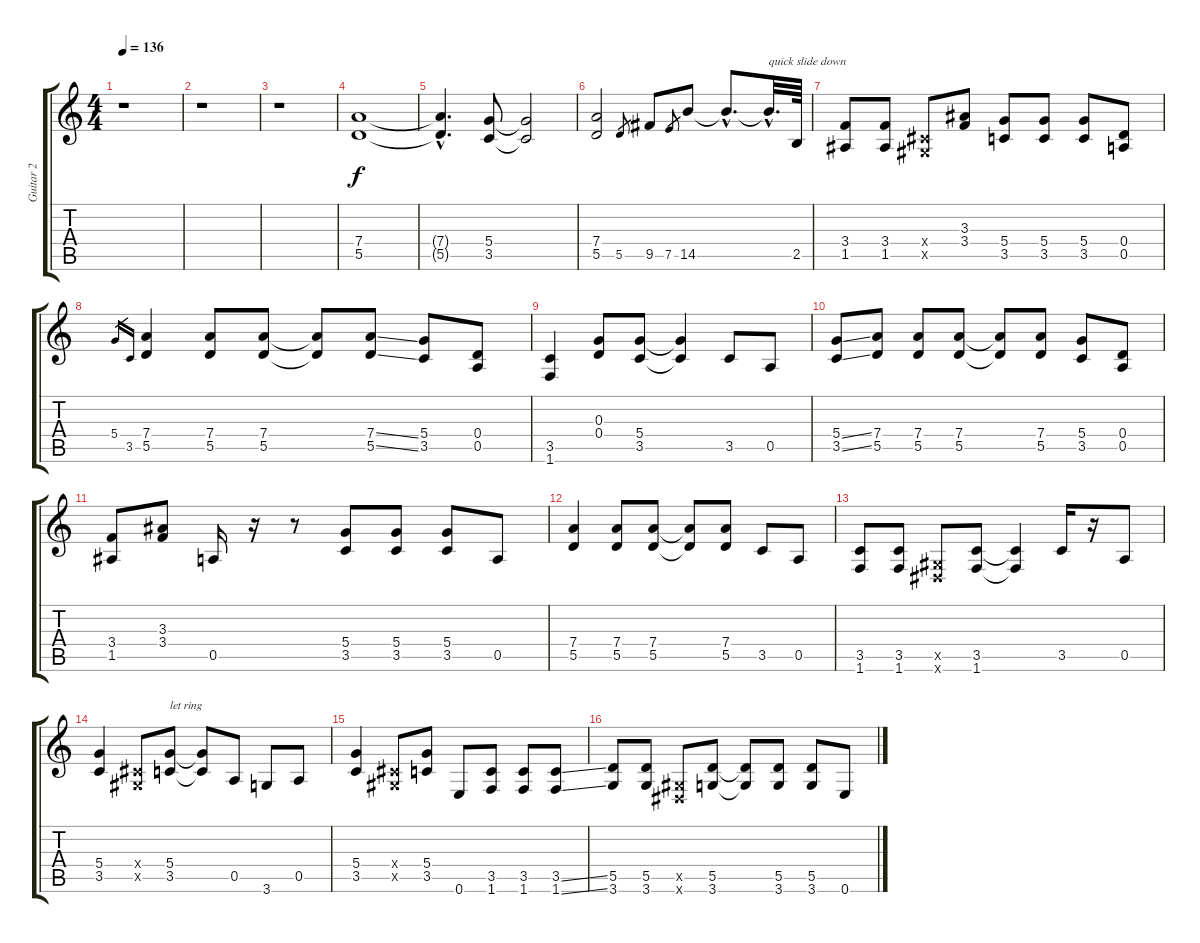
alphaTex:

\track ("Guitar 2" "Guitar 2") {instrument overdrivenguitar}
\staff {score tabs}
\tuning (E4 B3 G3 D3 A2 E2) {hide}
\ts (4 4)
\tempo 136
\clef g2
\ks c
r.1{dy f instrument overdrivenguitar} |
r.1 |
r.1 |
(7.4 5.5).1 |
(7.4{hac t} 5.5{hac t}).4{d} (5.4 3.5).8 (5.4{t} 3.5{t}).2 |
(7.4 5.5).2 5.5.8{gr} 9.5.8 7.5.8{gr} 14.5.8 14.5{hac t}.8{d} 14.5{hac t}.32{d txt "quick slide down"} 2.5.64 |
(3.4 1.5).8 (3.4 1.5).8 (-1.4{x} -1.5{x}).8 (3.3 3.4).8 (5.4 3.5).8 (5.4 3.5).8 (5.4 3.5).8 (0.4 0.5).8 |
5.4.16{gr} 3.5.16{gr} (7.4 5.5).4 (7.4 5.5).8 (7.4 5.5).8 (7.4{t} 5.5{t}).8 (7.4{ss} 5.5{ss}).8 (5.4 3.5).8 (0.4 0.5).8 |
(3.5 1.6).4 (0.3 0.4).8 (5.4 3.5).8 (5.4{t} 3.5{t}).4 3.5.8 0.5.8 |
(5.4{ss} 3.5{ss}).8 (7.4 5.5).8 (7.4 5.5).8 (7.4 5.5).8 (7.4{t} 5.5{t}).8 (7.4 5.5).8 (5.4 3.5).8 (0.4 0.5).8 |
(3.4 1.5).8 (3.3 3.4).8 0.5.16 r.16 r.8 (5.4 3.5).8 (5.4 3.5).8 (5.4 3.5).8 0.5.8 |
(7.4 5.5).4 (7.4 5.5).8 (7.4 5.5).8 (7.4{t} 5.5{t}).8 (7.4 5.5).8 3.5.8 0.5.8 |
(3.5 1.6).8 (3.5 1.6).8 (-1.5{x} -1.6{x}).8 (3.5 1.6).8 (3.5{t} 1.6{t}).4 3.5.16 r.16 0.5.8 |
(5.4 3.5).4 (-1.4{x} -1.5{x}).8 (5.4 3.5).8{txt "let ring"} (5.4{t} 3.5{t}).8 0.5.8 3.6.8 0.5.8 |
(5.4 3.5).4 (-1.4{x} -1.5{x}).8 (5.4 3.5).8 0.6.8 (3.5 1.6).8 (3.5 1.6).8 (3.5{ss} 1.6{ss}).8 |
(5.5 3.6).8 (5.5 3.6).8 (-1.5{x} -1.6{x}).8 (5.5 3.6).8 (5.5{t} 3.6{t}).8 (5.5 3.6).8 (5.5 3.6).8 0.6.8
